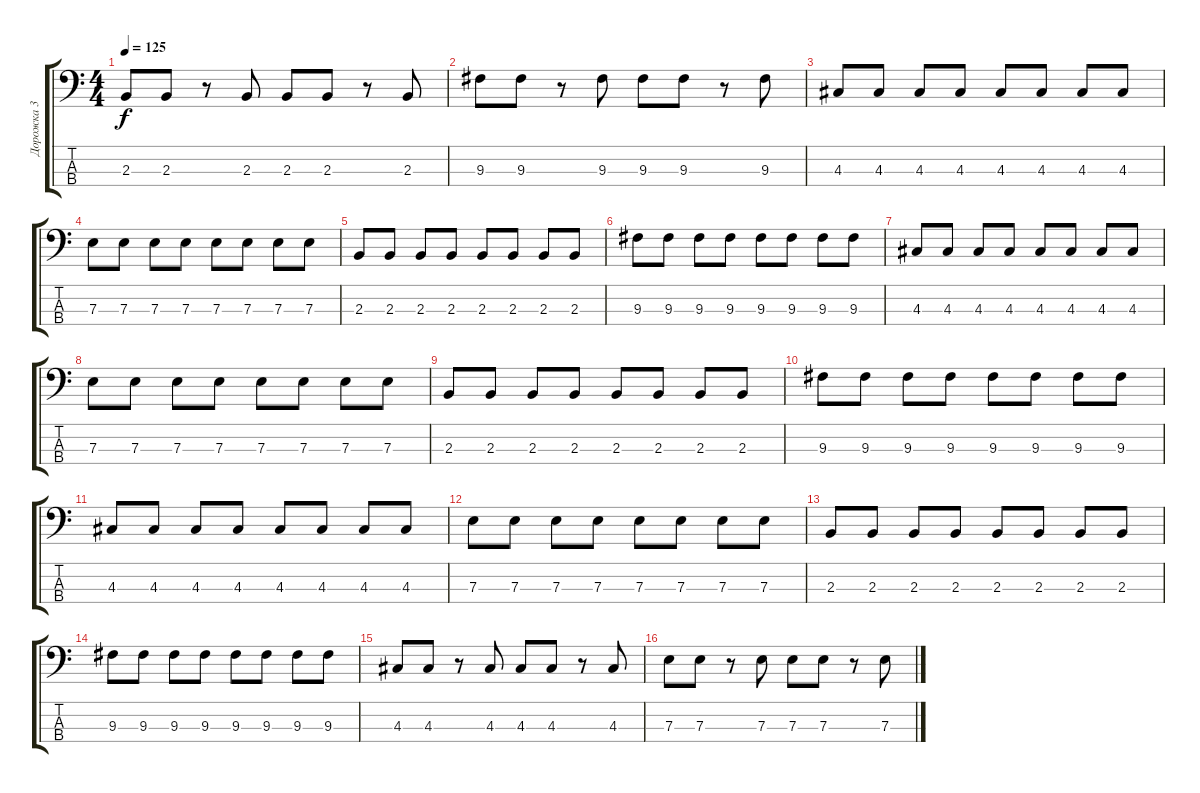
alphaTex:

\track ("Дорожка 3" "Дорожка 3") {instrument electricbassfinger}
\staff {score tabs}
\tuning (G2 D2 A1 E1) {hide}
\ts (4 4)
\tempo 125
\clef f4
\ks c
2.3.8{dy f} 2.3.8 r.8 2.3.8 2.3.8 2.3.8 r.8 2.3.8 |
9.3.8 9.3.8 r.8 9.3.8 9.3.8 9.3.8 r.8 9.3.8 |
4.3.8 4.3.8 4.3.8 4.3.8 4.3.8 4.3.8 4.3.8 4.3.8 |
7.3.8 7.3.8 7.3.8 7.3.8 7.3.8 7.3.8 7.3.8 7.3.8 |
2.3.8 2.3.8 2.3.8 2.3.8 2.3.8 2.3.8 2.3.8 2.3.8 |
9.3.8 9.3.8 9.3.8 9.3.8 9.3.8 9.3.8 9.3.8 9.3.8 |
4.3.8 4.3.8 4.3.8 4.3.8 4.3.8 4.3.8 4.3.8 4.3.8 |
7.3.8 7.3.8 7.3.8 7.3.8 7.3.8 7.3.8 7.3.8 7.3.8 |
2.3.8 2.3.8 2.3.8 2.3.8 2.3.8 2.3.8 2.3.8 2.3.8 |
9.3.8 9.3.8 9.3.8 9.3.8 9.3.8 9.3.8 9.3.8 9.3.8 |
4.3.8 4.3.8 4.3.8 4.3.8 4.3.8 4.3.8 4.3.8 4.3.8 |
7.3.8 7.3.8 7.3.8 7.3.8 7.3.8 7.3.8 7.3.8 7.3.8 |
2.3.8 2.3.8 2.3.8 2.3.8 2.3.8 2.3.8 2.3.8 2.3.8 |
9.3.8 9.3.8 9.3.8 9.3.8 9.3.8 9.3.8 9.3.8 9.3.8 |
4.3.8 4.3.8 r.8 4.3.8 4.3.8 4.3.8 r.8 4.3.8 |
7.3.8 7.3.8 r.8 7.3.8 7.3.8 7.3.8 r.8 7.3.8
